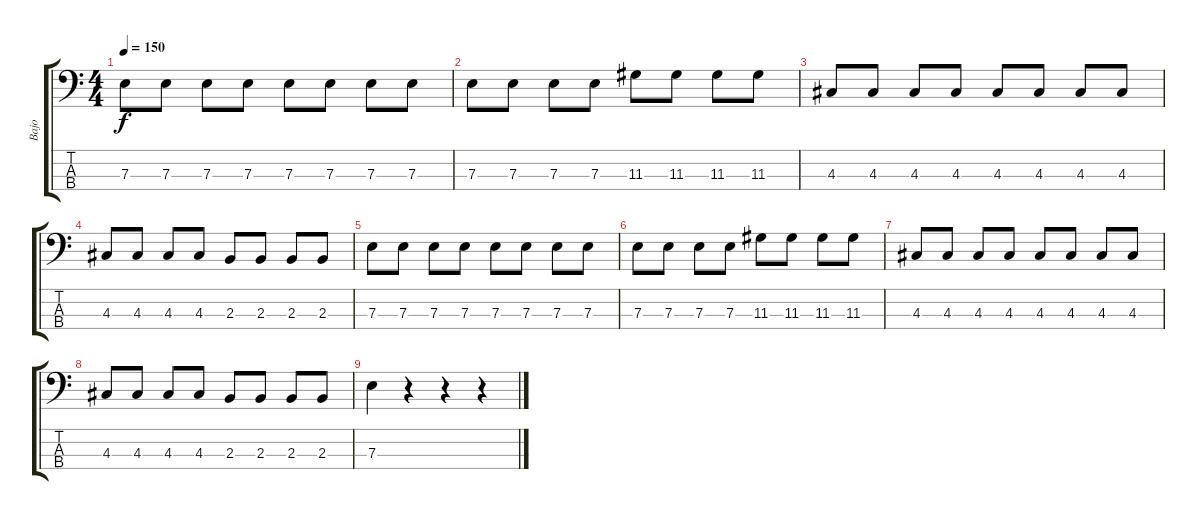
\track ("Bajo" "Bajo") {instrument electricbasspick}
\staff {score tabs}
\tuning (G2 D2 A1 E1) {hide}
\ts (4 4)
\tempo 150
\clef f4
\ks c
7.3.8{dy f} 7.3.8 7.3.8 7.3.8 7.3.8 7.3.8 7.3.8 7.3.8 |
7.3.8 7.3.8 7.3.8 7.3.8 11.3.8 11.3.8 11.3.8 11.3.8 |
4.3.8 4.3.8 4.3.8 4.3.8 4.3.8 4.3.8 4.3.8 4.3.8 |
4.3.8 4.3.8 4.3.8 4.3.8 2.3.8 2.3.8 2.3.8 2.3.8 |
7.3.8 7.3.8 7.3.8 7.3.8 7.3.8 7.3.8 7.3.8 7.3.8 |
7.3.8 7.3.8 7.3.8 7.3.8 11.3.8 11.3.8 11.3.8 11.3.8 |
4.3.8 4.3.8 4.3.8 4.3.8 4.3.8 4.3.8 4.3.8 4.3.8 |
4.3.8 4.3.8 4.3.8 4.3.8 2.3.8 2.3.8 2.3.8 2.3.8 |
7.3.4 r.4 r.4 r.4
